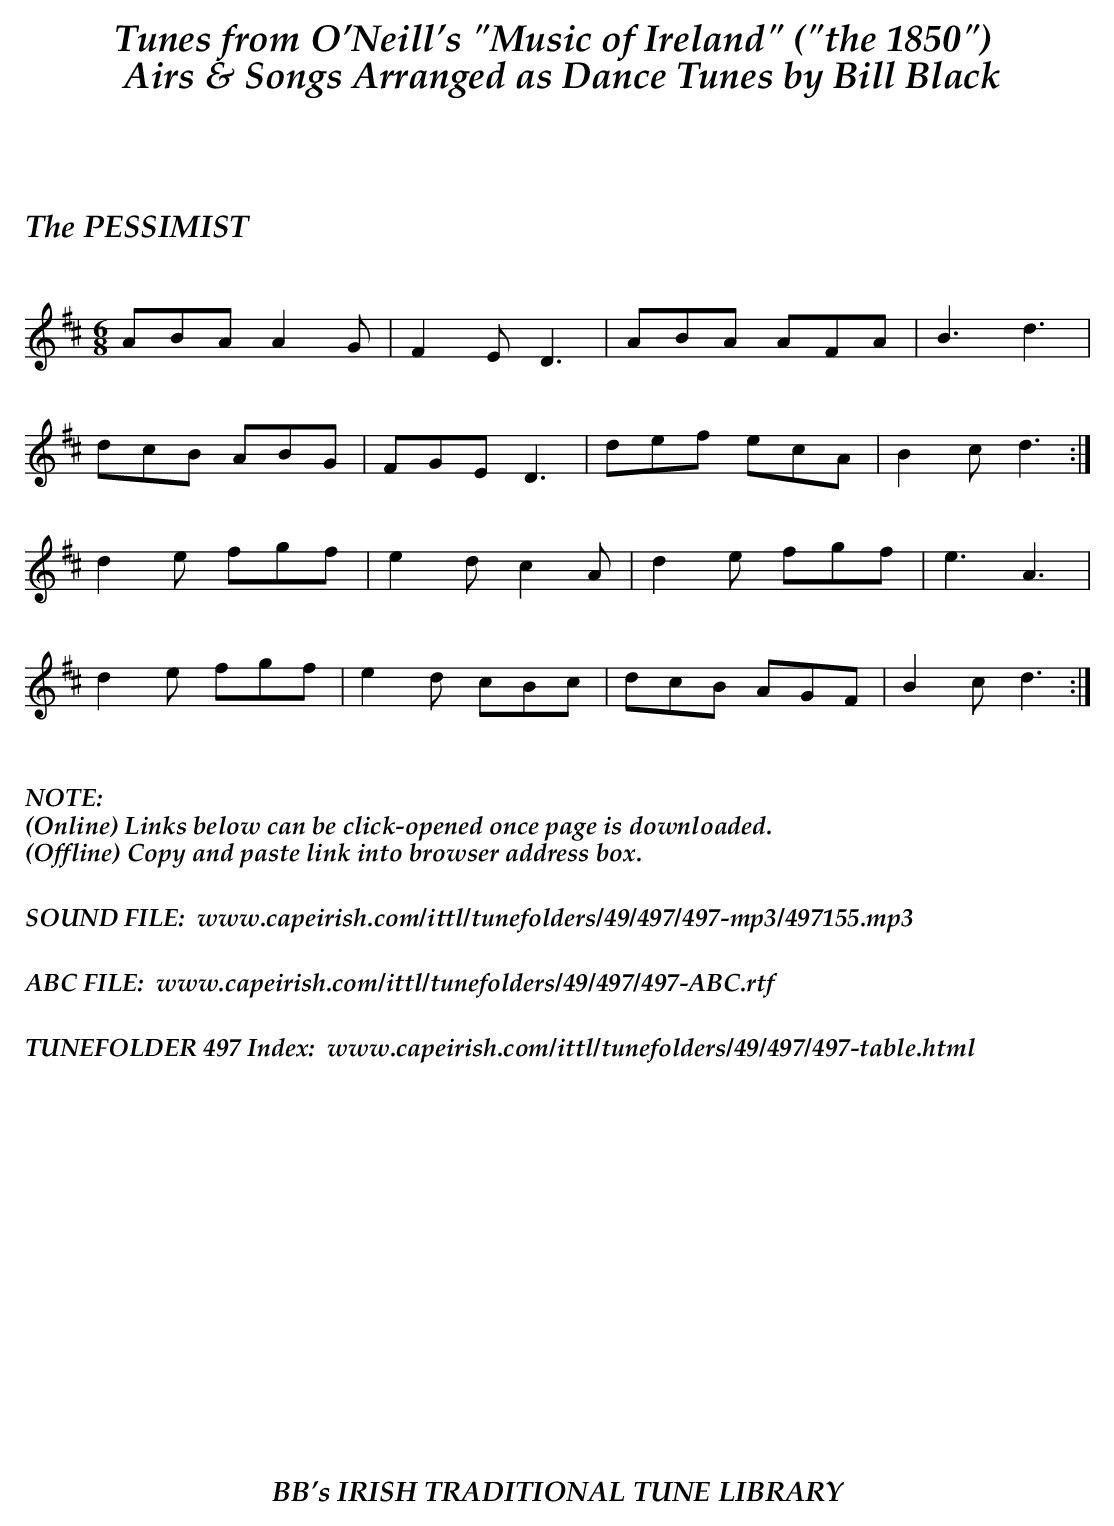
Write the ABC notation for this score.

X:1
T:PESSIMIST, The
M:6/8
L:1/8
K:D
ABA A2G|F2E D3|ABA AFA|B3 d3|
dcB ABG|FGE D3|def ecA|B2c d3:|
d2e fgf|e2d c2A|d2e fgf|e3 A3|
d2e fgf|e2d cBc|dcB AGF|B2c d3:|
%%vskip .3in
%%textoption left
%%textfont "Palatino-BoldItalic" 16
%%begintext
%%NOTE:
(Online) Links below can be click-opened once page is downloaded.
(Offline) Copy and paste link into browser address box.
%%
%%
SOUND FILE:  www.capeirish.com/ittl/tunefolders/49/497/497-mp3/497155.mp3
%%
%%
ABC FILE:  www.capeirish.com/ittl/tunefolders/49/497/497-ABC.rtf
%%
%%
TUNEFOLDER 497 Index:  www.capeirish.com/ittl/tunefolders/49/497/497-table.html
